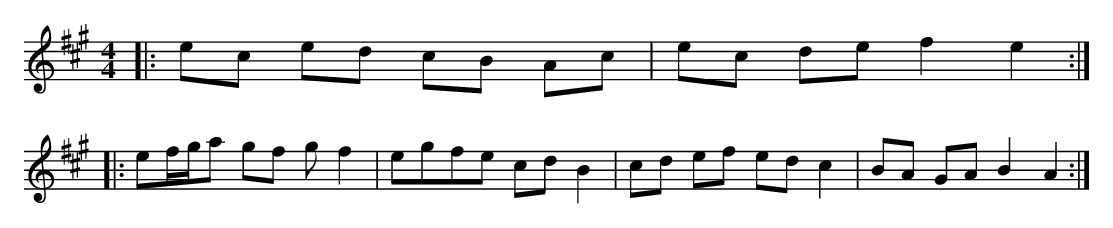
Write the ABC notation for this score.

X:1
M:4/4
K:A
|:ec ed cB Ac|ec def2e2:|
|:ef/g/a gf g f2|egfe cdB2|cd ef edc2|BA GA B2A2:|
